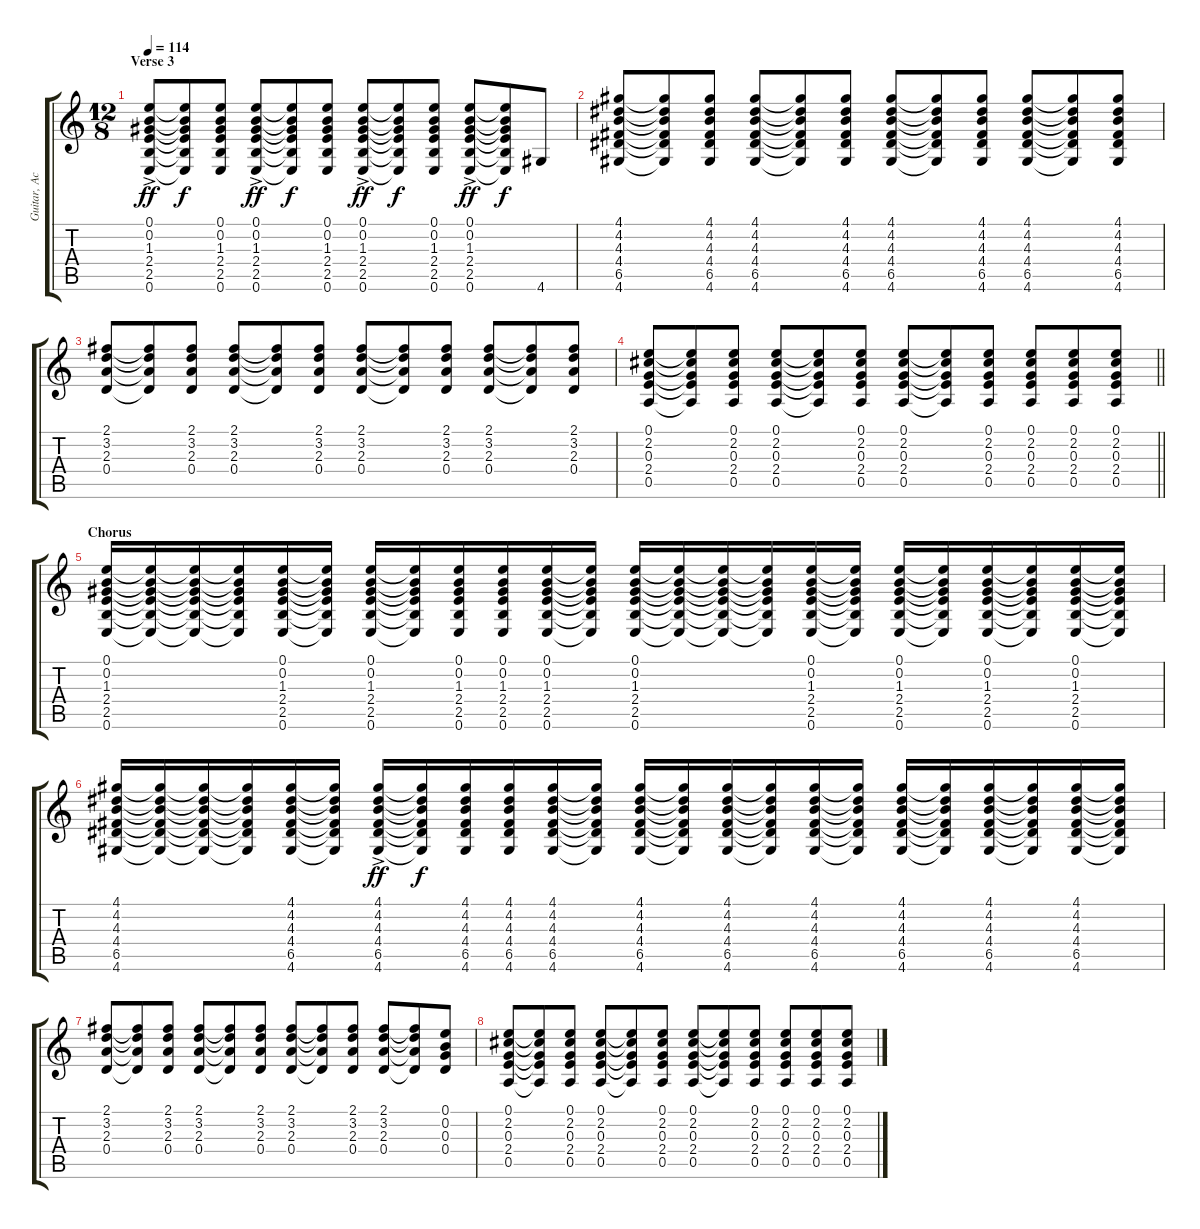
\track ("Guitar, Acoustic" "Guitar, Ac") {instrument acousticguitarnylon}
\staff {score tabs}
\tuning (E4 B3 G3 D3 A2 E2) {hide}
\ts (12 8)
\section ("" "Verse 3")
\tempo 114
\clef g2
\ks c
(0.1{ac} 0.2{ac} 1.3{ac} 2.4{ac} 2.5{ac} 0.6{ac}).8{dy ff} (0.1{t} 0.2{t} 1.3{t} 2.4{t} 2.5{t} 0.6{t}).8{dy f} (0.1 0.2 1.3 2.4 2.5 0.6).8 (0.1{ac} 0.2{ac} 1.3{ac} 2.4{ac} 2.5{ac} 0.6{ac}).8{dy ff} (0.1{t} 0.2{t} 1.3{t} 2.4{t} 2.5{t} 0.6{t}).8{dy f} (0.1 0.2 1.3 2.4 2.5 0.6).8 (0.1{ac} 0.2{ac} 1.3{ac} 2.4{ac} 2.5{ac} 0.6{ac}).8{dy ff} (0.1{t} 0.2{t} 1.3{t} 2.4{t} 2.5{t} 0.6{t}).8{dy f} (0.1 0.2 1.3 2.4 2.5 0.6).8 (0.1{ac} 0.2{ac} 1.3{ac} 2.4{ac} 2.5{ac} 0.6{ac}).8{dy ff} (0.1{t} 0.2{t} 1.3{t} 2.4{t} 2.5{t} 0.6{t}).8{dy f} 4.6.8 |
(4.1 4.2 4.3 4.4 6.5 4.6).8 (4.1{t} 4.2{t} 4.3{t} 4.4{t} 6.5{t} 4.6{t}).8 (4.1 4.2 4.3 4.4 6.5 4.6).8 (4.1 4.2 4.3 4.4 6.5 4.6).8 (4.1{t} 4.2{t} 4.3{t} 4.4{t} 6.5{t} 4.6{t}).8 (4.1 4.2 4.3 4.4 6.5 4.6).8 (4.1 4.2 4.3 4.4 6.5 4.6).8 (4.1{t} 4.2{t} 4.3{t} 4.4{t} 6.5{t} 4.6{t}).8 (4.1 4.2 4.3 4.4 6.5 4.6).8 (4.1 4.2 4.3 4.4 6.5 4.6).8 (4.1{t} 4.2{t} 4.3{t} 4.4{t} 6.5{t} 4.6{t}).8 (4.1 4.2 4.3 4.4 6.5 4.6).8 |
(2.1 3.2 2.3 0.4).8 (2.1{t} 3.2{t} 2.3{t} 0.4{t}).8 (2.1 3.2 2.3 0.4).8 (2.1 3.2 2.3 0.4).8 (2.1{t} 3.2{t} 2.3{t} 0.4{t}).8 (2.1 3.2 2.3 0.4).8 (2.1 3.2 2.3 0.4).8 (2.1{t} 3.2{t} 2.3{t} 0.4{t}).8 (2.1 3.2 2.3 0.4).8 (2.1 3.2 2.3 0.4).8 (2.1{t} 3.2{t} 2.3{t} 0.4{t}).8 (2.1 3.2 2.3 0.4).8 |
\barLineRight lightlight
(0.1 2.2 0.3 2.4 0.5).8 (0.1{t} 2.2{t} 0.3{t} 2.4{t} 0.5{t}).8 (0.1 2.2 0.3 2.4 0.5).8 (0.1 2.2 0.3 2.4 0.5).8 (0.1{t} 2.2{t} 0.3{t} 2.4{t} 0.5{t}).8 (0.1 2.2 0.3 2.4 0.5).8 (0.1 2.2 0.3 2.4 0.5).8 (0.1{t} 2.2{t} 0.3{t} 2.4{t} 0.5{t}).8 (0.1 2.2 0.3 2.4 0.5).8 (0.1 2.2 0.3 2.4 0.5).8 (0.1 2.2 0.3 2.4 0.5).8 (0.1 2.2 0.3 2.4 0.5).8 |
\section ("" "Chorus")
(0.1 0.2 1.3 2.4 2.5 0.6).16 (0.1{t} 0.2{t} 1.3{t} 2.4{t} 2.5{t} 0.6{t}).16 (0.1{t} 0.2{t} 1.3{t} 2.4{t} 2.5{t} 0.6{t}).16 (0.1{t} 0.2{t} 1.3{t} 2.4{t} 2.5{t} 0.6{t}).16 (0.1 0.2 1.3 2.4 2.5 0.6).16 (0.1{t} 0.2{t} 1.3{t} 2.4{t} 2.5{t} 0.6{t}).16 (0.1 0.2 1.3 2.4 2.5 0.6).16 (0.1{t} 0.2{t} 1.3{t} 2.4{t} 2.5{t} 0.6{t}).16 (0.1 0.2 1.3 2.4 2.5 0.6).16 (0.1 0.2 1.3 2.4 2.5 0.6).16 (0.1 0.2 1.3 2.4 2.5 0.6).16 (0.1{t} 0.2{t} 1.3{t} 2.4{t} 2.5{t} 0.6{t}).16 (0.1 0.2 1.3 2.4 2.5 0.6).16 (0.1{t} 0.2{t} 1.3{t} 2.4{t} 2.5{t} 0.6{t}).16 (0.1{t} 0.2{t} 1.3{t} 2.4{t} 2.5{t} 0.6{t}).16 (0.1{t} 0.2{t} 1.3{t} 2.4{t} 2.5{t} 0.6{t}).16 (0.1 0.2 1.3 2.4 2.5 0.6).16 (0.1{t} 0.2{t} 1.3{t} 2.4{t} 2.5{t} 0.6{t}).16 (0.1 0.2 1.3 2.4 2.5 0.6).16 (0.1{t} 0.2{t} 1.3{t} 2.4{t} 2.5{t} 0.6{t}).16 (0.1 0.2 1.3 2.4 2.5 0.6).16 (0.1{t} 0.2{t} 1.3{t} 2.4{t} 2.5{t} 0.6{t}).16 (0.1 0.2 1.3 2.4 2.5 0.6).16 (0.1{t} 0.2{t} 1.3{t} 2.4{t} 2.5{t} 0.6{t}).16 |
(4.1 4.2 4.3 4.4 6.5 4.6).16 (4.1{t} 4.2{t} 4.3{t} 4.4{t} 6.5{t} 4.6{t}).16 (4.1{t} 4.2{t} 4.3{t} 4.4{t} 6.5{t} 4.6{t}).16 (4.1{t} 4.2{t} 4.3{t} 4.4{t} 6.5{t} 4.6{t}).16 (4.1 4.2 4.3 4.4 6.5 4.6).16 (4.1{t} 4.2{t} 4.3{t} 4.4{t} 6.5{t} 4.6{t}).16 (4.1{ac} 4.2{ac} 4.3{ac} 4.4{ac} 6.5{ac} 4.6{ac}).16{dy ff} (4.1{t} 4.2{t} 4.3{t} 4.4{t} 6.5{t} 4.6{t}).16{dy f} (4.1 4.2 4.3 4.4 6.5 4.6).16 (4.1 4.2 4.3 4.4 6.5 4.6).16 (4.1 4.2 4.3 4.4 6.5 4.6).16 (4.1{t} 4.2{t} 4.3{t} 4.4{t} 6.5{t} 4.6{t}).16 (4.1 4.2 4.3 4.4 6.5 4.6).16 (4.1{t} 4.2{t} 4.3{t} 4.4{t} 6.5{t} 4.6{t}).16 (4.1 4.2 4.3 4.4 6.5 4.6).16 (4.1{t} 4.2{t} 4.3{t} 4.4{t} 6.5{t} 4.6{t}).16 (4.1 4.2 4.3 4.4 6.5 4.6).16 (4.1{t} 4.2{t} 4.3{t} 4.4{t} 6.5{t} 4.6{t}).16 (4.1 4.2 4.3 4.4 6.5 4.6).16 (4.1{t} 4.2{t} 4.3{t} 4.4{t} 6.5{t} 4.6{t}).16 (4.1 4.2 4.3 4.4 6.5 4.6).16 (4.1{t} 4.2{t} 4.3{t} 4.4{t} 6.5{t} 4.6{t}).16 (4.1 4.2 4.3 4.4 6.5 4.6).16 (4.1{t} 4.2{t} 4.3{t} 4.4{t} 6.5{t} 4.6{t}).16 |
(2.1 3.2 2.3 0.4).8 (2.1{t} 3.2{t} 2.3{t} 0.4{t}).8 (2.1 3.2 2.3 0.4).8 (2.1 3.2 2.3 0.4).8 (2.1{t} 3.2{t} 2.3{t} 0.4{t}).8 (2.1 3.2 2.3 0.4).8 (2.1 3.2 2.3 0.4).8 (2.1{t} 3.2{t} 2.3{t} 0.4{t}).8 (2.1 3.2 2.3 0.4).8 (2.1 3.2 2.3 0.4).8 (2.1{t} 3.2{t} 2.3{t} 0.4{t}).8 (0.1 0.2 0.3 0.4).8 |
(0.1 2.2 0.3 2.4 0.5).8 (0.1{t} 2.2{t} 0.3{t} 2.4{t} 0.5{t}).8 (0.1 2.2 0.3 2.4 0.5).8 (0.1 2.2 0.3 2.4 0.5).8 (0.1{t} 2.2{t} 0.3{t} 2.4{t} 0.5{t}).8 (0.1 2.2 0.3 2.4 0.5).8 (0.1 2.2 0.3 2.4 0.5).8 (0.1{t} 2.2{t} 0.3{t} 2.4{t} 0.5{t}).8 (0.1 2.2 0.3 2.4 0.5).8 (0.1 2.2 0.3 2.4 0.5).8 (0.1 2.2 0.3 2.4 0.5).8 (0.1 2.2 0.3 2.4 0.5).8
